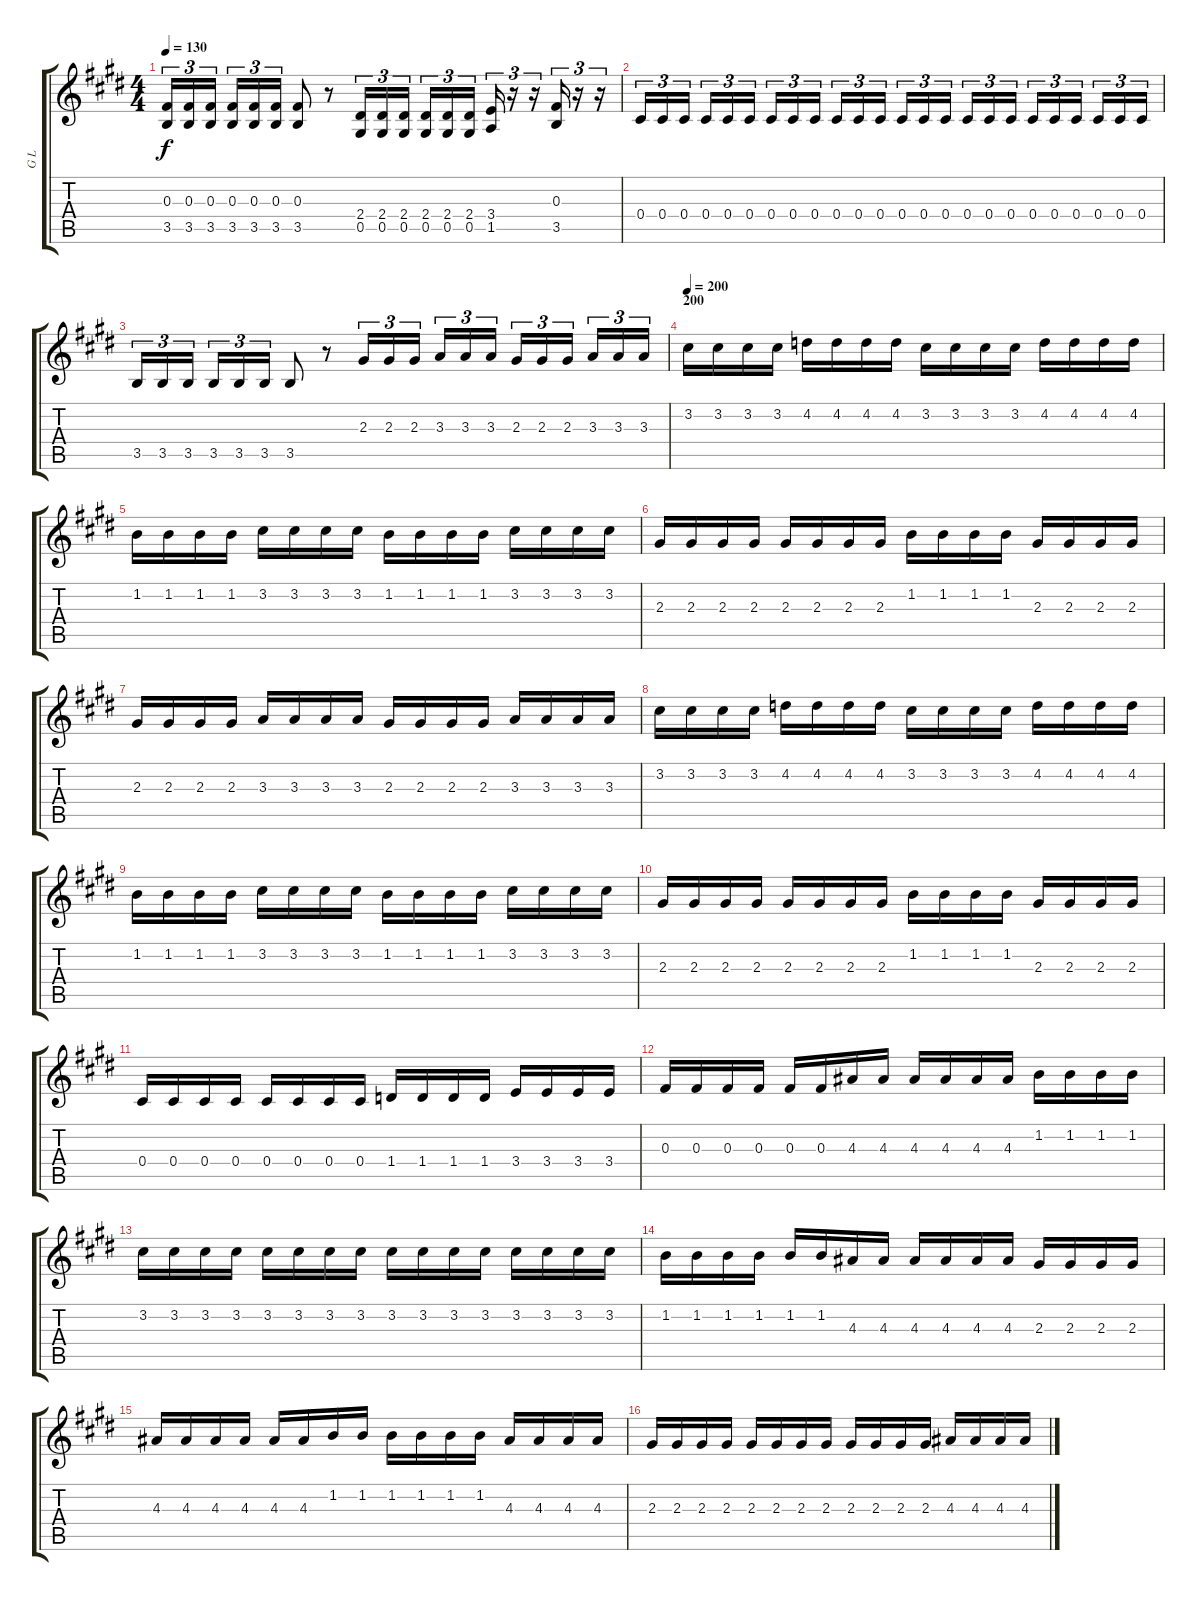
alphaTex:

\track ("G L" "G L") {instrument distortionguitar}
\staff {score tabs}
\tuning (Eb4 Bb3 Gb3 Db3 Ab2 Eb2) {hide}
\ts (4 4)
\tempo 130
\clef g2
\ks e
(0.3 3.5).16{tu (3 2) dy f} (0.3 3.5).16{tu (3 2)} (0.3 3.5).16{tu (3 2)} (0.3 3.5).16{tu (3 2)} (0.3 3.5).16{tu (3 2)} (0.3 3.5).16{tu (3 2)} (0.3 3.5).8 r.8 (2.4 0.5).16{tu (3 2)} (2.4 0.5).16{tu (3 2)} (2.4 0.5).16{tu (3 2)} (2.4 0.5).16{tu (3 2)} (2.4 0.5).16{tu (3 2)} (2.4 0.5).16{tu (3 2)} (3.4 1.5).16{tu (3 2)} r.16{tu (3 2)} r.16{tu (3 2)} (0.3 3.5).16{tu (3 2)} r.16{tu (3 2)} r.16{tu (3 2)} |
0.4.16{tu (3 2)} 0.4.16{tu (3 2)} 0.4.16{tu (3 2)} 0.4.16{tu (3 2)} 0.4.16{tu (3 2)} 0.4.16{tu (3 2)} 0.4.16{tu (3 2)} 0.4.16{tu (3 2)} 0.4.16{tu (3 2)} 0.4.16{tu (3 2)} 0.4.16{tu (3 2)} 0.4.16{tu (3 2)} 0.4.16{tu (3 2)} 0.4.16{tu (3 2)} 0.4.16{tu (3 2)} 0.4.16{tu (3 2)} 0.4.16{tu (3 2)} 0.4.16{tu (3 2)} 0.4.16{tu (3 2)} 0.4.16{tu (3 2)} 0.4.16{tu (3 2)} 0.4.16{tu (3 2)} 0.4.16{tu (3 2)} 0.4.16{tu (3 2)} |
3.5.16{tu (3 2)} 3.5.16{tu (3 2)} 3.5.16{tu (3 2)} 3.5.16{tu (3 2)} 3.5.16{tu (3 2)} 3.5.16{tu (3 2)} 3.5.8 r.8 2.3.16{tu (3 2)} 2.3.16{tu (3 2)} 2.3.16{tu (3 2)} 3.3.16{tu (3 2)} 3.3.16{tu (3 2)} 3.3.16{tu (3 2)} 2.3.16{tu (3 2)} 2.3.16{tu (3 2)} 2.3.16{tu (3 2)} 3.3.16{tu (3 2)} 3.3.16{tu (3 2)} 3.3.16{tu (3 2)} |
\section ("" "200")
\tempo 200
3.2.16 3.2.16 3.2.16 3.2.16 4.2.16 4.2.16 4.2.16 4.2.16 3.2.16 3.2.16 3.2.16 3.2.16 4.2.16 4.2.16 4.2.16 4.2.16 |
1.2.16 1.2.16 1.2.16 1.2.16 3.2.16 3.2.16 3.2.16 3.2.16 1.2.16 1.2.16 1.2.16 1.2.16 3.2.16 3.2.16 3.2.16 3.2.16 |
2.3.16 2.3.16 2.3.16 2.3.16 2.3.16 2.3.16 2.3.16 2.3.16 1.2.16 1.2.16 1.2.16 1.2.16 2.3.16 2.3.16 2.3.16 2.3.16 |
2.3.16 2.3.16 2.3.16 2.3.16 3.3.16 3.3.16 3.3.16 3.3.16 2.3.16 2.3.16 2.3.16 2.3.16 3.3.16 3.3.16 3.3.16 3.3.16 |
3.2.16 3.2.16 3.2.16 3.2.16 4.2.16 4.2.16 4.2.16 4.2.16 3.2.16 3.2.16 3.2.16 3.2.16 4.2.16 4.2.16 4.2.16 4.2.16 |
1.2.16 1.2.16 1.2.16 1.2.16 3.2.16 3.2.16 3.2.16 3.2.16 1.2.16 1.2.16 1.2.16 1.2.16 3.2.16 3.2.16 3.2.16 3.2.16 |
2.3.16 2.3.16 2.3.16 2.3.16 2.3.16 2.3.16 2.3.16 2.3.16 1.2.16 1.2.16 1.2.16 1.2.16 2.3.16 2.3.16 2.3.16 2.3.16 |
0.4.16 0.4.16 0.4.16 0.4.16 0.4.16 0.4.16 0.4.16 0.4.16 1.4.16 1.4.16 1.4.16 1.4.16 3.4.16 3.4.16 3.4.16 3.4.16 |
0.3.16 0.3.16 0.3.16 0.3.16 0.3.16 0.3.16 4.3.16 4.3.16 4.3.16 4.3.16 4.3.16 4.3.16 1.2.16 1.2.16 1.2.16 1.2.16 |
3.2.16 3.2.16 3.2.16 3.2.16 3.2.16 3.2.16 3.2.16 3.2.16 3.2.16 3.2.16 3.2.16 3.2.16 3.2.16 3.2.16 3.2.16 3.2.16 |
1.2.16 1.2.16 1.2.16 1.2.16 1.2.16 1.2.16 4.3.16 4.3.16 4.3.16 4.3.16 4.3.16 4.3.16 2.3.16 2.3.16 2.3.16 2.3.16 |
4.3.16 4.3.16 4.3.16 4.3.16 4.3.16 4.3.16 1.2.16 1.2.16 1.2.16 1.2.16 1.2.16 1.2.16 4.3.16 4.3.16 4.3.16 4.3.16 |
2.3.16 2.3.16 2.3.16 2.3.16 2.3.16 2.3.16 2.3.16 2.3.16 2.3.16 2.3.16 2.3.16 2.3.16 4.3.16 4.3.16 4.3.16 4.3.16
